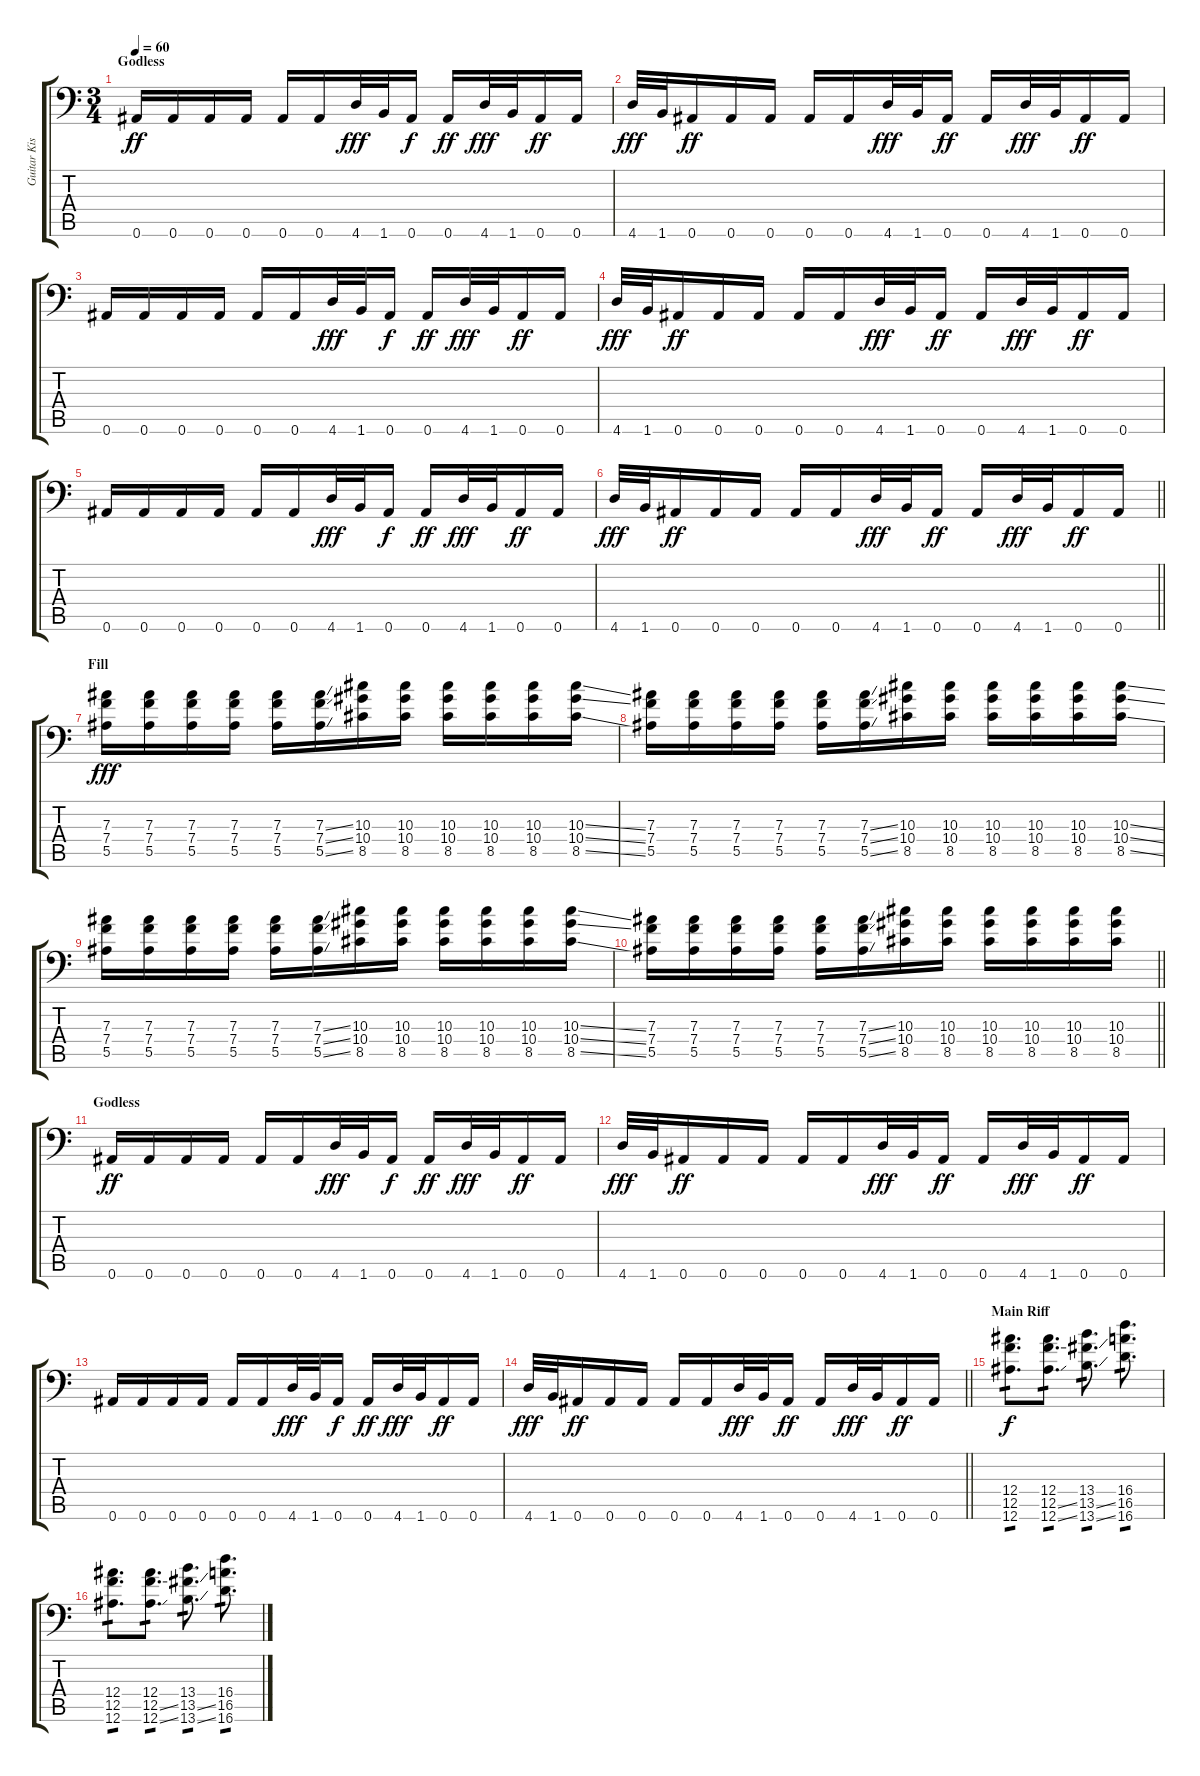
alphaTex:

\track ("Guitar Kisser" "Guitar Kis") {instrument distortionguitar}
\staff {score tabs}
\tuning (C4 G3 Eb3 Bb2 F2 Bb1) {hide}
\ts (3 4)
\section ("" "Godless")
\tempo 60
\clef f4
\ks c
0.6.16{dy ff} 0.6.16 0.6.16 0.6.16 0.6.16 0.6.16 4.6.32{dy fff} 1.6.32 0.6.16{dy f} 0.6.16{dy ff} 4.6.32{dy fff} 1.6.32 0.6.16{dy ff} 0.6.16 |
4.6.32{dy fff} 1.6.32 0.6.16{dy ff} 0.6.16 0.6.16 0.6.16 0.6.16 4.6.32{dy fff} 1.6.32 0.6.16{dy ff} 0.6.16 4.6.32{dy fff} 1.6.32 0.6.16{dy ff} 0.6.16 |
0.6.16 0.6.16 0.6.16 0.6.16 0.6.16 0.6.16 4.6.32{dy fff} 1.6.32 0.6.16{dy f} 0.6.16{dy ff} 4.6.32{dy fff} 1.6.32 0.6.16{dy ff} 0.6.16 |
4.6.32{dy fff} 1.6.32 0.6.16{dy ff} 0.6.16 0.6.16 0.6.16 0.6.16 4.6.32{dy fff} 1.6.32 0.6.16{dy ff} 0.6.16 4.6.32{dy fff} 1.6.32 0.6.16{dy ff} 0.6.16 |
0.6.16 0.6.16 0.6.16 0.6.16 0.6.16 0.6.16 4.6.32{dy fff} 1.6.32 0.6.16{dy f} 0.6.16{dy ff} 4.6.32{dy fff} 1.6.32 0.6.16{dy ff} 0.6.16 |
\barLineRight lightlight
4.6.32{dy fff} 1.6.32 0.6.16{dy ff} 0.6.16 0.6.16 0.6.16 0.6.16 4.6.32{dy fff} 1.6.32 0.6.16{dy ff} 0.6.16 4.6.32{dy fff} 1.6.32 0.6.16{dy ff} 0.6.16 |
\section ("" "Fill")
(7.3 7.4 5.5).16{dy fff} (7.3 7.4 5.5).16 (7.3 7.4 5.5).16 (7.3 7.4 5.5).16 (7.3 7.4 5.5).16 (7.3{ss} 7.4{ss} 5.5{ss}).16 (10.3 10.4 8.5).16 (10.3 10.4 8.5).16 (10.3 10.4 8.5).16 (10.3 10.4 8.5).16 (10.3 10.4 8.5).16 (10.3{ss} 10.4{ss} 8.5{ss}).16 |
(7.3 7.4 5.5).16 (7.3 7.4 5.5).16 (7.3 7.4 5.5).16 (7.3 7.4 5.5).16 (7.3 7.4 5.5).16 (7.3{ss} 7.4{ss} 5.5{ss}).16 (10.3 10.4 8.5).16 (10.3 10.4 8.5).16 (10.3 10.4 8.5).16 (10.3 10.4 8.5).16 (10.3 10.4 8.5).16 (10.3{ss} 10.4{ss} 8.5{ss}).16 |
(7.3 7.4 5.5).16 (7.3 7.4 5.5).16 (7.3 7.4 5.5).16 (7.3 7.4 5.5).16 (7.3 7.4 5.5).16 (7.3{ss} 7.4{ss} 5.5{ss}).16 (10.3 10.4 8.5).16 (10.3 10.4 8.5).16 (10.3 10.4 8.5).16 (10.3 10.4 8.5).16 (10.3 10.4 8.5).16 (10.3{ss} 10.4{ss} 8.5{ss}).16 |
\barLineRight lightlight
(7.3 7.4 5.5).16 (7.3 7.4 5.5).16 (7.3 7.4 5.5).16 (7.3 7.4 5.5).16 (7.3 7.4 5.5).16 (7.3{ss} 7.4{ss} 5.5{ss}).16 (10.3 10.4 8.5).16 (10.3 10.4 8.5).16 (10.3 10.4 8.5).16 (10.3 10.4 8.5).16 (10.3 10.4 8.5).16 (10.3 10.4 8.5).16 |
\section ("" "Godless")
0.6.16{dy ff} 0.6.16 0.6.16 0.6.16 0.6.16 0.6.16 4.6.32{dy fff} 1.6.32 0.6.16{dy f} 0.6.16{dy ff} 4.6.32{dy fff} 1.6.32 0.6.16{dy ff} 0.6.16 |
4.6.32{dy fff} 1.6.32 0.6.16{dy ff} 0.6.16 0.6.16 0.6.16 0.6.16 4.6.32{dy fff} 1.6.32 0.6.16{dy ff} 0.6.16 4.6.32{dy fff} 1.6.32 0.6.16{dy ff} 0.6.16 |
0.6.16 0.6.16 0.6.16 0.6.16 0.6.16 0.6.16 4.6.32{dy fff} 1.6.32 0.6.16{dy f} 0.6.16{dy ff} 4.6.32{dy fff} 1.6.32 0.6.16{dy ff} 0.6.16 |
\barLineRight lightlight
4.6.32{dy fff} 1.6.32 0.6.16{dy ff} 0.6.16 0.6.16 0.6.16 0.6.16 4.6.32{dy fff} 1.6.32 0.6.16{dy ff} 0.6.16 4.6.32{dy fff} 1.6.32 0.6.16{dy ff} 0.6.16 |
\section ("" "Main Riff")
(12.4 12.5 12.6).8{d tp 1 dy f} (12.4 12.5{ss} 12.6{ss}).8{d tp 1} (13.4 13.5{ss} 13.6{ss}).8{d tp 1} (16.4 16.5 16.6).8{d tp 1} |
(12.4 12.5 12.6).8{d tp 1} (12.4 12.5{ss} 12.6{ss}).8{d tp 1} (13.4 13.5{ss} 13.6{ss}).8{d tp 1} (16.4 16.5 16.6).8{d tp 1}
